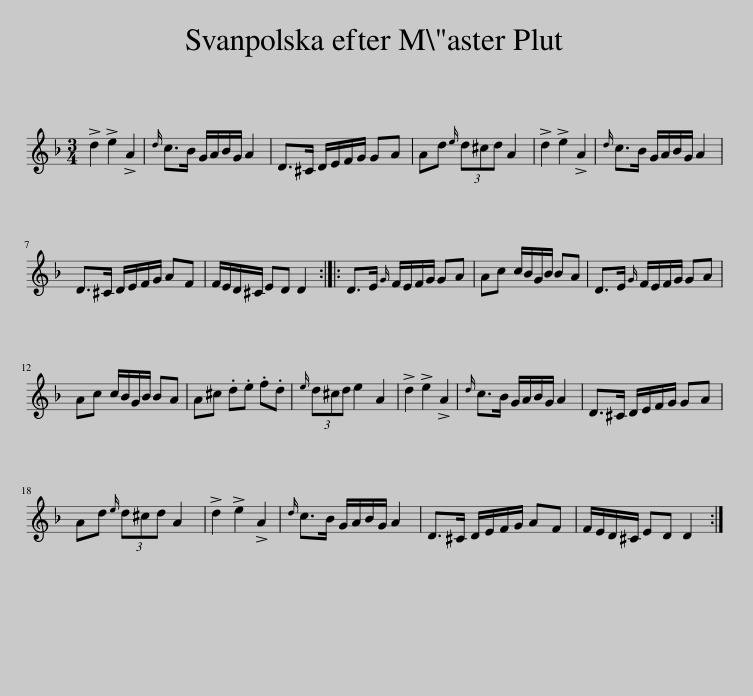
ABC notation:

X:1
L:1/8
M:3/4
I:linebreak $
K:Dmin
V:1 treble
V:1
 !>!d2 !>!e2 !>!A2 |{d} c>B G/A/B/G/ A2 | D>^C D/E/F/G/ GA | Ad{e} (3d^cd A2 | !>!d2 !>!e2 !>!A2 | %5
{d} c>B G/A/B/G/ A2 |$ D>^C D/E/F/G/ AF | F/E/D/^C/ ED D2 :: D>E{G} F/E/F/G/ GA | Ac c/B/G/B/ BA | %10
 D>E{G} F/E/F/G/ GA |$ Ac c/B/G/B/ BA | A^c .d.e .f.d |{e} (3d^cd e2 A2 | !>!d2 !>!e2 !>!A2 | %15
{d} c>B G/A/B/G/ A2 | D>^C D/E/F/G/ GA |$ Ad{e} (3d^cd A2 | !>!d2 !>!e2 !>!A2 |{d} c>B G/A/B/G/ A2 | %20
 D>^C D/E/F/G/ AF | F/E/D/^C/ ED D2 :| %22
